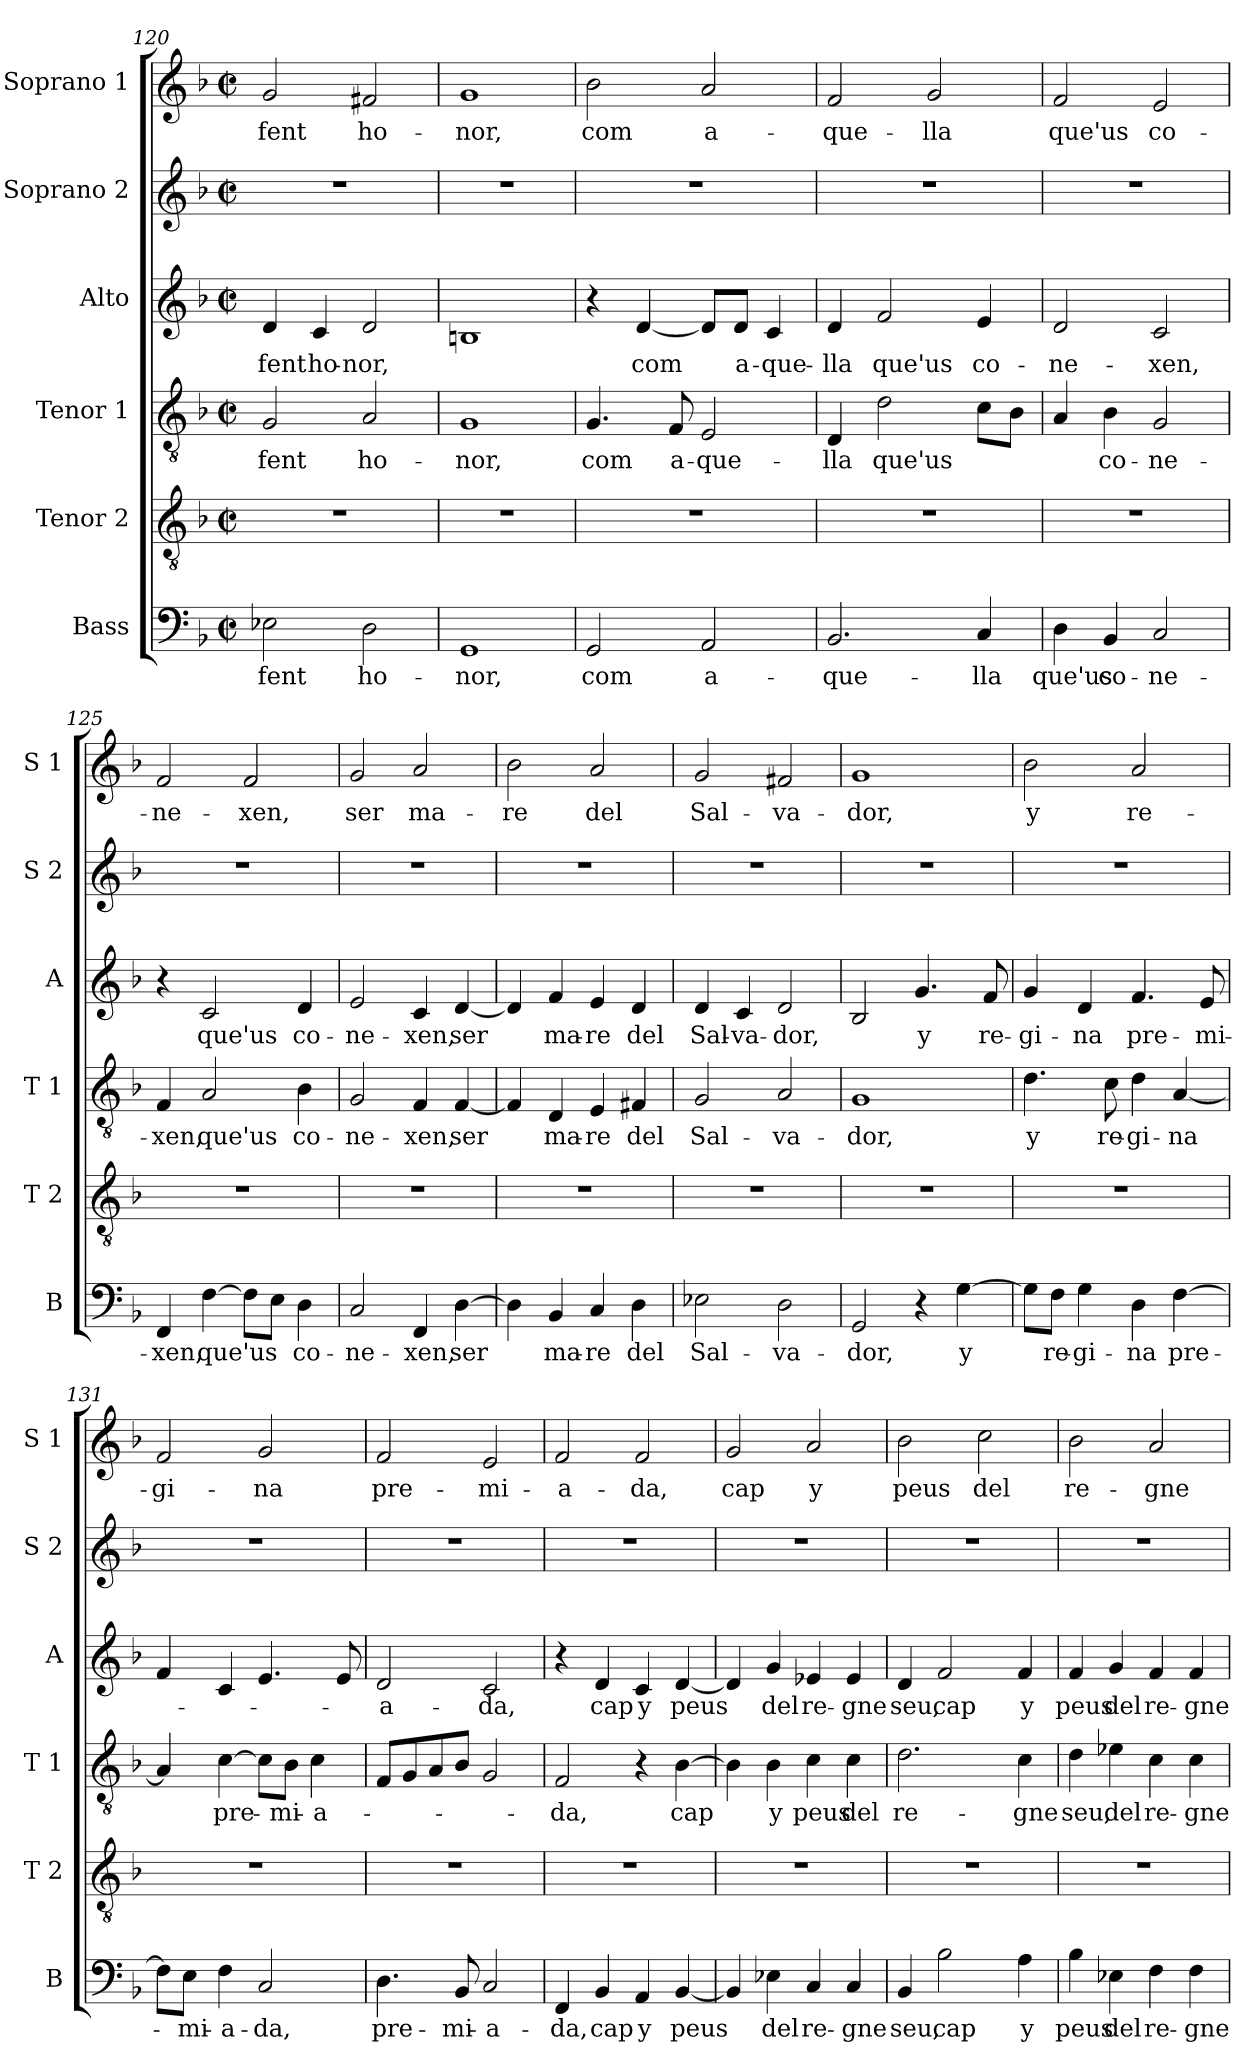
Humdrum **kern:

**kern	**text	**kern	**kern	**text	**kern	**text	**kern	**kern	**text
*part6	*part6	*part5	*part4	*part4	*part3	*part3	*part2	*part1	*part1
*staff6	*staff6	*staff5	*staff4	*staff4	*staff3	*staff3	*staff2	*staff1	*staff1
*I"Bass	*	*I"Tenor 2	*I"Tenor 1	*	*I"Alto	*	*I"Soprano 2	*I"Soprano 1	*
*I'B	*	*I'T 2	*I'T 1	*	*I'A	*	*I'S 2	*I'S 1	*
*clefF4	*	*clefGv2	*clefGv2	*	*clefG2	*	*clefG2	*clefG2	*
*k[b-]	*	*k[b-]	*k[b-]	*	*k[b-]	*	*k[b-]	*k[b-]	*
*F:	*	*F:	*F:	*	*F:	*	*F:	*F:	*
*M2/2	*	*M2/2	*M2/2	*	*M2/2	*	*M2/2	*M2/2	*
*met(c|)	*	*met(c|)	*met(c|)	*	*met(c|)	*	*met(c|)	*met(c|)	*
=120	=120	=120	=120	=120	=120	=120	=120	=120	=120
2E-X\	fent	1r	2G/	fent	4d/	fent	1r	2g/	fent
.	.	.	.	.	4c/	ho-	.	.	.
2D\	ho-	.	2A/	ho-	2d/	-nor,	.	2f#X/	ho-
=121	=121	=121	=121	=121	=121	=121	=121	=121	=121
1GG	-nor,	1r	1G	-nor,	1Bn	.	1r	1g	-nor,
=122	=122	=122	=122	=122	=122	=122	=122	=122	=122
2GG/	com	1r	4.G/	com	4r	.	1r	2b-\	com
.	.	.	.	.	[4d/	com	.	.	.
.	.	.	8F/	a-	.	.	.	.	.
2AA/	a-	.	2E/	-que-	8d/L]	.	.	2a/	a-
.	.	.	.	.	8d/J	a-	.	.	.
.	.	.	.	.	4c/	-que-	.	.	.
=123	=123	=123	=123	=123	=123	=123	=123	=123	=123
2.BB-/	-que-	1r	4D/	-lla	4d/	-lla	1r	2f/	-que-
.	.	.	2d\	que'us	2f/	que'us	.	.	.
.	.	.	.	.	.	.	.	2g/	-lla
4C/	-lla	.	8c\L	.	4e/	co-	.	.	.
.	.	.	8B-\J	.	.	.	.	.	.
=124	=124	=124	=124	=124	=124	=124	=124	=124	=124
4D\	que'us	1r	4A/	.	2d/	-ne-	1r	2f/	que'us
4BB-/	co-	.	4B-\	co-	.	.	.	.	.
2C/	-ne-	.	2G/	-ne-	2c/	-xen,	.	2e/	co-
!!LO:LB:g=z
=125	=125	=125	=125	=125	=125	=125	=125	=125	=125
4FF/	-xen,	1r	4F/	-xen,	4r	.	1r	2f/	-ne-
[4F\	que'us	.	2A/	que'us	2c/	que'us	.	.	.
8F\L]	.	.	.	.	.	.	.	2f/	-xen,
8E\J	.	.	.	.	.	.	.	.	.
4D\	co-	.	4B-\	co-	4d/	co-	.	.	.
=126	=126	=126	=126	=126	=126	=126	=126	=126	=126
2C/	-ne-	1r	2G/	-ne-	2e/	-ne-	1r	2g/	ser
4FF/	-xen,	.	4F/	-xen,	4c/	-xen,	.	2a/	ma-
[4D\	ser	.	[4F/	ser	[4d/	ser	.	.	.
=127	=127	=127	=127	=127	=127	=127	=127	=127	=127
4D\]	.	1r	4F/]	.	4d/]	.	1r	2b-\	-re
4BB-/	ma-	.	4D/	ma-	4f/	ma-	.	.	.
4C/	-re	.	4E/	-re	4e/	-re	.	2a/	del
4D\	del	.	4F#X/	del	4d/	del	.	.	.
=128	=128	=128	=128	=128	=128	=128	=128	=128	=128
2E-X\	Sal-	1r	2G/	Sal-	4d/	Sal-	1r	2g/	Sal-
.	.	.	.	.	4c/	-va-	.	.	.
2D\	-va-	.	2A/	-va-	2d/	-dor,	.	2f#X/	-va-
=129	=129	=129	=129	=129	=129	=129	=129	=129	=129
2GG/	-dor,	1r	1G	-dor,	2B-/	.	1r	1g	-dor,
4r	.	.	.	.	4.g/	y	.	.	.
[4G\	y	.	.	.	.	.	.	.	.
.	.	.	.	.	8f/	re-	.	.	.
=130	=130	=130	=130	=130	=130	=130	=130	=130	=130
8G\L]	.	1r	4.d\	y	4g/	-gi-	1r	2b-\	y
8F\J	re-	.	.	.	.	.	.	.	.
4G\	-gi-	.	.	.	4d/	-na	.	.	.
.	.	.	8c\	re-	.	.	.	.	.
4D\	-na	.	4d\	-gi-	4.f/	pre-	.	2a/	re-
[4F\	pre-	.	[4A/	-na	.	.	.	.	.
.	.	.	.	.	8e/	-mi-	.	.	.
!!LO:LB:g=z
=131	=131	=131	=131	=131	=131	=131	=131	=131	=131
8F\L]	.	1r	4A/]	.	4f/	.	1r	2f/	-gi-
8E\J	-mi-	.	.	.	.	.	.	.	.
4F\	-a-	.	[4c\	pre-	4c/	.	.	.	.
2C/	-da,	.	8c\L]	.	4.e/	.	.	2g/	-na
.	.	.	8B-\J	-mi-	.	.	.	.	.
.	.	.	4c\	-a-	.	.	.	.	.
.	.	.	.	.	8e/	.	.	.	.
=132	=132	=132	=132	=132	=132	=132	=132	=132	=132
4.D\	pre-	1r	8F/L	.	2d/	-a-	1r	2f/	pre-
.	.	.	8G/	.	.	.	.	.	.
.	.	.	8A/	.	.	.	.	.	.
8BB-/	-mi-	.	8B-/J	.	.	.	.	.	.
2C/	-a-	.	2G/	.	2c/	-da,	.	2e/	-mi-
=133	=133	=133	=133	=133	=133	=133	=133	=133	=133
4FF/	-da,	1r	2F/	-da,	4r	.	1r	2f/	-a-
4BB-/	cap	.	.	.	4d/	cap	.	.	.
4AA/	y	.	4r	.	4c/	y	.	2f/	-da,
[4BB-/	peus	.	[4B-\	cap	[4d/	peus	.	.	.
=134	=134	=134	=134	=134	=134	=134	=134	=134	=134
4BB-/]	.	1r	4B-\]	.	4d/]	.	1r	2g/	cap
4E-X\	del	.	4B-\	y	4g/	del	.	.	.
4C/	re-	.	4c\	peus	4e-X/	re-	.	2a/	y
4C/	-gne	.	4c\	del	4e-/	-gne	.	.	.
=135	=135	=135	=135	=135	=135	=135	=135	=135	=135
4BB-/	seu,	1r	2.d\	re-	4d/	seu,	1r	2b-\	peus
2B-\	cap	.	.	.	2f/	cap	.	.	.
.	.	.	.	.	.	.	.	2cc\	del
4A\	y	.	4c\	-gne	4f/	y	.	.	.
!!LO:PB:g=z
=136	=136	=136	=136	=136	=136	=136	=136	=136	=136
4B-\	peus	1r	4d\	seu,	4f/	peus	1r	2b-\	re-
4E-X\	del	.	4e-X\	del	4g/	del	.	.	.
4F\	re-	.	4c\	re-	4f/	re-	.	2a/	-gne
4F\	-gne	.	4c\	-gne	4f/	-gne	.	.	.
=	=	=	=	=	=	=	=	=	=
*-	*-	*-	*-	*-	*-	*-	*-	*-	*-
